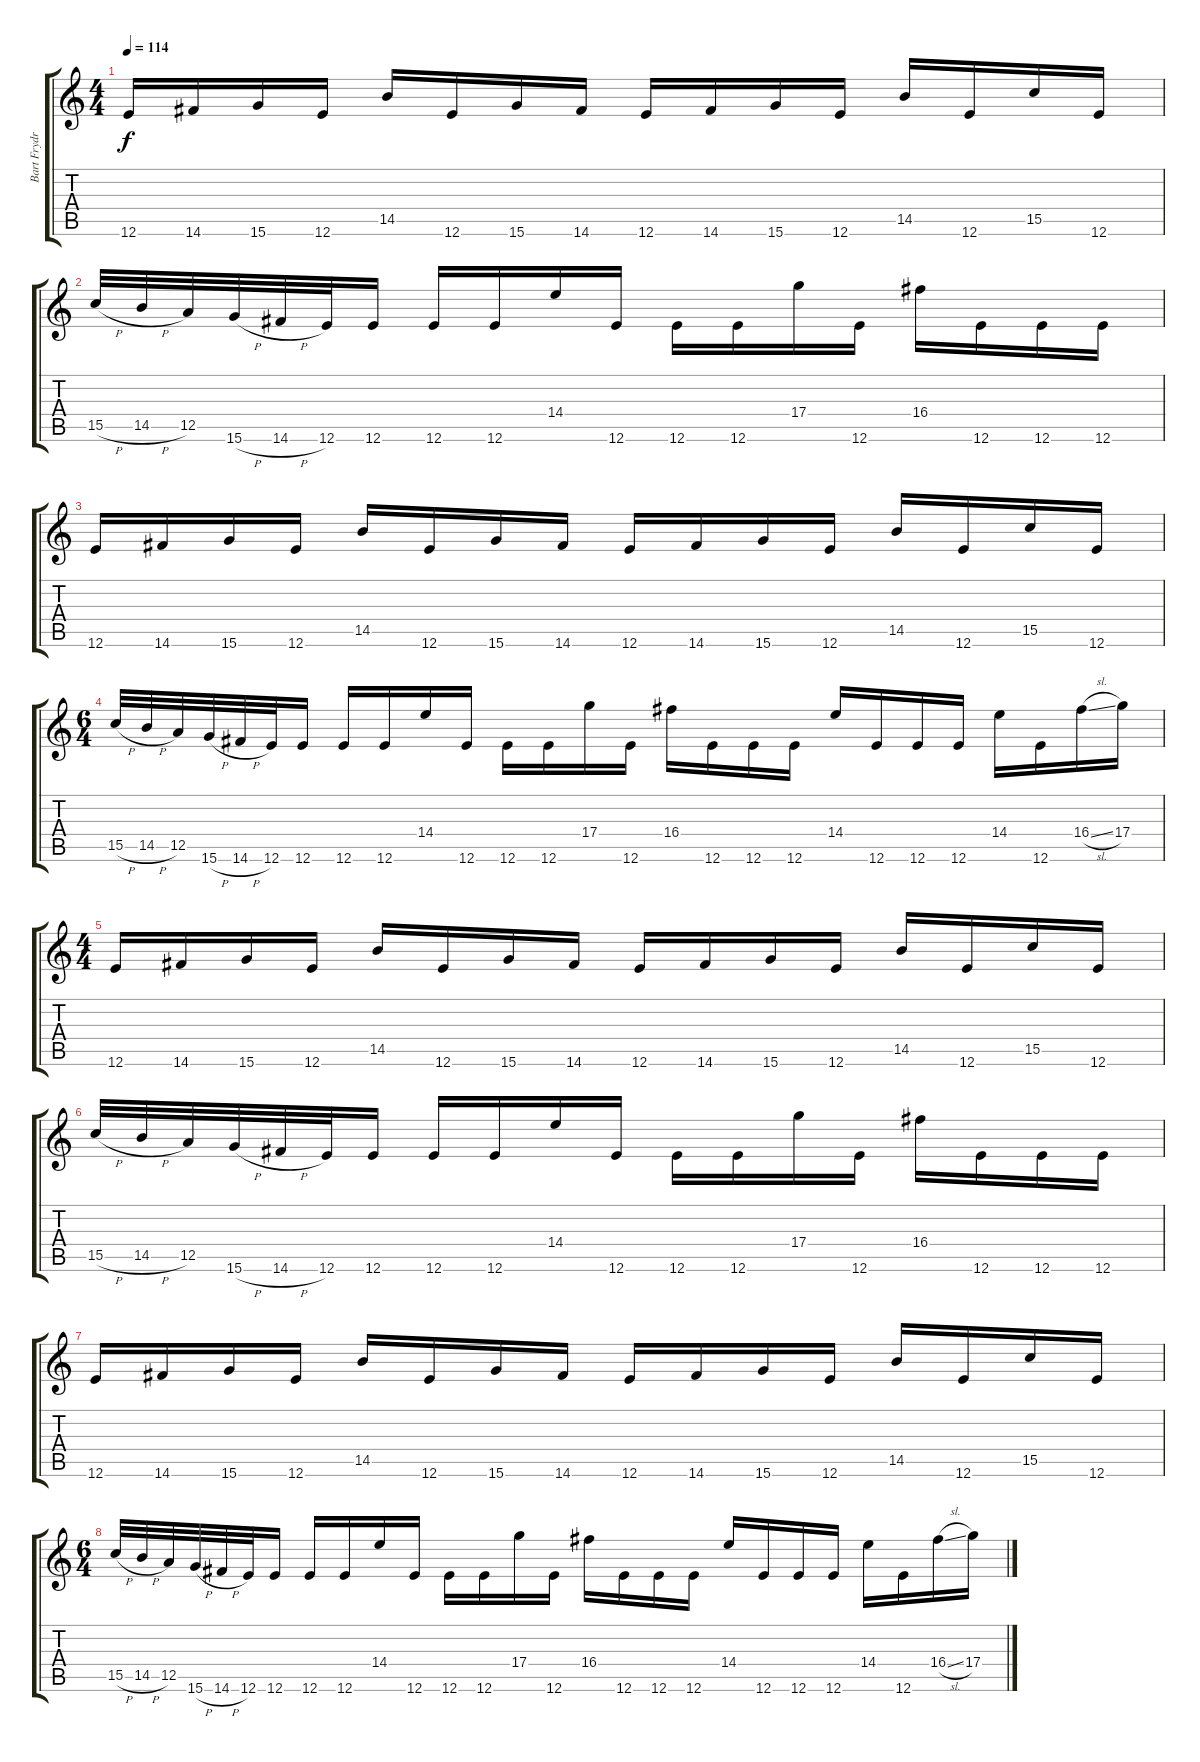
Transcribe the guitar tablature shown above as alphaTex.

\track ("Bart Frydrychowicz" "Bart Frydr") {instrument distortionguitar}
\staff {score tabs}
\tuning (E4 B3 G3 D3 A2 E2) {hide}
\ts (4 4)
\tempo 114
\clef g2
\ks c
12.6.16{dy f} 14.6.16 15.6.16 12.6.16 14.5.16 12.6.16 15.6.16 14.6.16 12.6.16 14.6.16 15.6.16 12.6.16 14.5.16 12.6.16 15.5.16 12.6.16 |
15.5{h}.32 14.5{h}.32 12.5.32 15.6{h}.32 14.6{h}.32 12.6.32 12.6.16 12.6.16 12.6.16 14.4.16 12.6.16 12.6.16 12.6.16 17.4.16 12.6.16 16.4.16 12.6.16 12.6.16 12.6.16 |
12.6.16 14.6.16 15.6.16 12.6.16 14.5.16 12.6.16 15.6.16 14.6.16 12.6.16 14.6.16 15.6.16 12.6.16 14.5.16 12.6.16 15.5.16 12.6.16 |
\ts (6 4)
15.5{h}.32 14.5{h}.32 12.5.32 15.6{h}.32 14.6{h}.32 12.6.32 12.6.16 12.6.16 12.6.16 14.4.16 12.6.16 12.6.16 12.6.16 17.4.16 12.6.16 16.4.16 12.6.16 12.6.16 12.6.16 14.4.16 12.6.16 12.6.16 12.6.16 14.4.16 12.6.16 16.4{sl}.16 17.4.16 |
\ts (4 4)
12.6.16 14.6.16 15.6.16 12.6.16 14.5.16 12.6.16 15.6.16 14.6.16 12.6.16 14.6.16 15.6.16 12.6.16 14.5.16 12.6.16 15.5.16 12.6.16 |
15.5{h}.32 14.5{h}.32 12.5.32 15.6{h}.32 14.6{h}.32 12.6.32 12.6.16 12.6.16 12.6.16 14.4.16 12.6.16 12.6.16 12.6.16 17.4.16 12.6.16 16.4.16 12.6.16 12.6.16 12.6.16 |
12.6.16 14.6.16 15.6.16 12.6.16 14.5.16 12.6.16 15.6.16 14.6.16 12.6.16 14.6.16 15.6.16 12.6.16 14.5.16 12.6.16 15.5.16 12.6.16 |
\ts (6 4)
15.5{h}.32 14.5{h}.32 12.5.32 15.6{h}.32 14.6{h}.32 12.6.32 12.6.16 12.6.16 12.6.16 14.4.16 12.6.16 12.6.16 12.6.16 17.4.16 12.6.16 16.4.16 12.6.16 12.6.16 12.6.16 14.4.16 12.6.16 12.6.16 12.6.16 14.4.16 12.6.16 16.4{sl}.16 17.4.16
